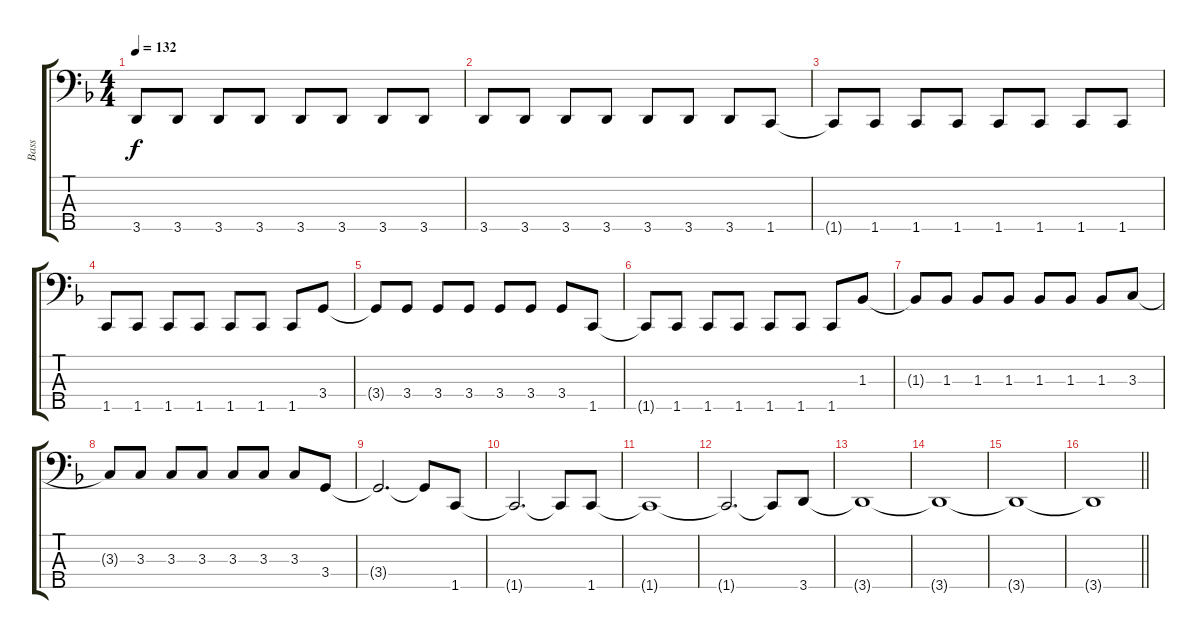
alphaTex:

\track ("Bass" "Bass") {instrument electricbassfinger}
\staff {score tabs}
\tuning (G2 D2 A1 E1 B0) {hide}
\ts (4 4)
\tempo 132
\clef f4
\ks dminor
3.5{t}.8{dy f} 3.5.8 3.5.8 3.5.8 3.5.8 3.5.8 3.5.8 3.5.8 |
3.5.8 3.5.8 3.5.8 3.5.8 3.5.8 3.5.8 3.5.8 1.5.8 |
1.5{t}.8 1.5.8 1.5.8 1.5.8 1.5.8 1.5.8 1.5.8 1.5.8 |
1.5.8 1.5.8 1.5.8 1.5.8 1.5.8 1.5.8 1.5.8 3.4.8 |
3.4{t}.8 3.4.8 3.4.8 3.4.8 3.4.8 3.4.8 3.4.8 1.5.8 |
1.5{t}.8 1.5.8 1.5.8 1.5.8 1.5.8 1.5.8 1.5.8 1.3.8 |
1.3{t}.8 1.3.8 1.3.8 1.3.8 1.3.8 1.3.8 1.3.8 3.3.8 |
3.3{t}.8 3.3.8 3.3.8 3.3.8 3.3.8 3.3.8 3.3.8 3.4.8 |
3.4{t}.2{d} 3.4{t}.8 1.5.8 |
1.5{t}.2{d} 1.5{t}.8 1.5.8 |
1.5{t}.1 |
1.5{t}.2{d} 1.5{t}.8 3.5.8 |
3.5{t}.1 |
3.5{t}.1 |
3.5{t}.1 |
\barLineRight lightlight
3.5{t}.1
